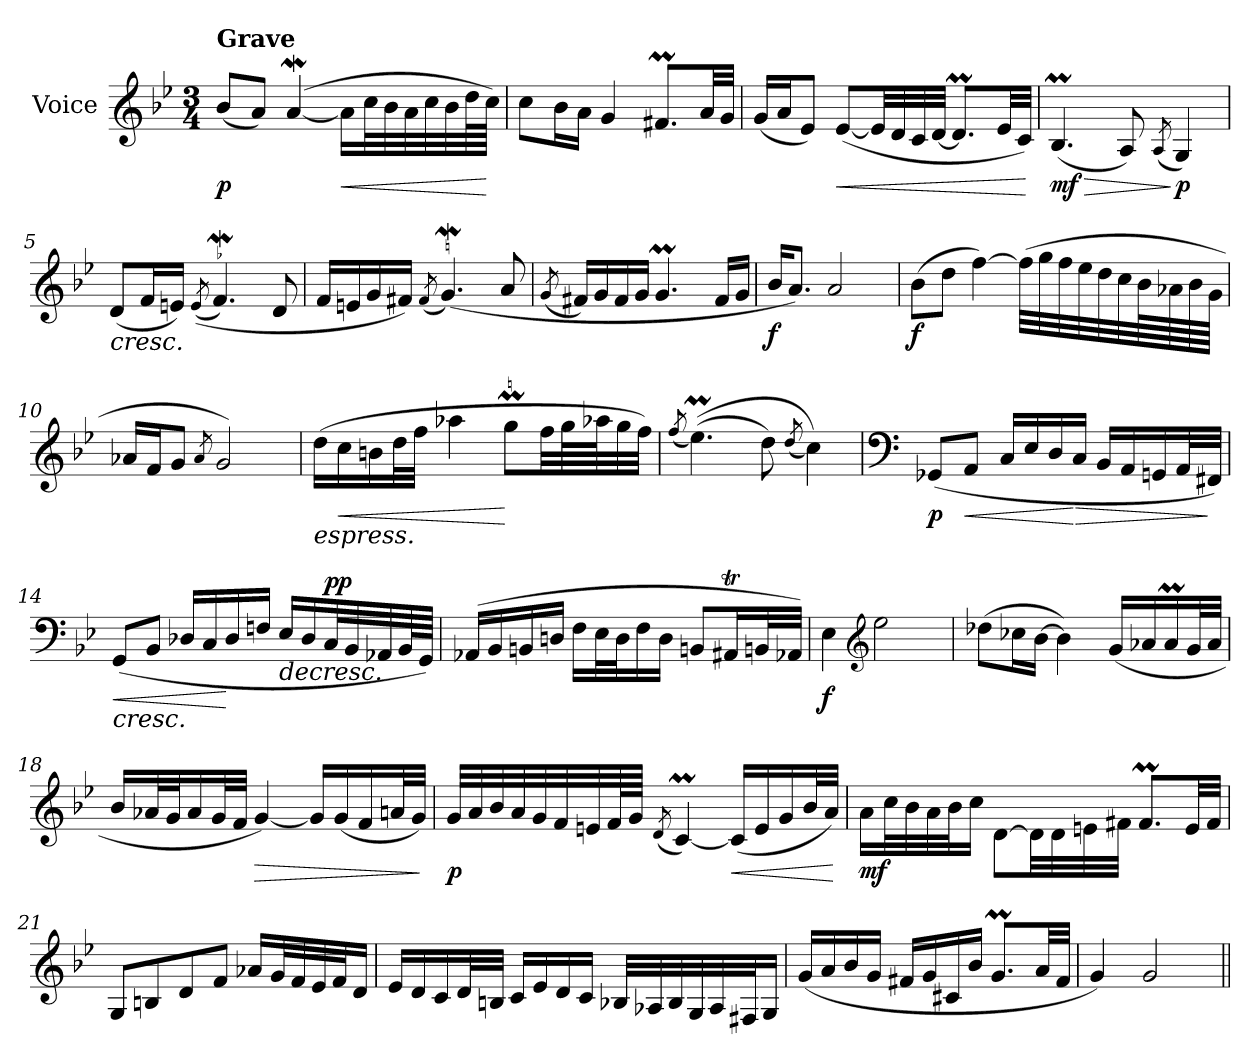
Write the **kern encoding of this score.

**kern	**dynam
*part1	*part1
*staff1	*staff1
*I"Voice	*
*I'V	*
*clefG2	*
*k[b-e-]	*
*M3/4	*
=1	=1
!LO:TX:a:B:t=Grave	!
!	!LO:DY:b
(<8b-/L	p
8a/J)	.
(>[4aW/	.
!	!LO:HP:b
16a\LL]	<
32cc\L	.
32b-\	.
32a\	.
32cc\	.
32b-\	.
64dd\L	.
64cc\JJJJ)	[
=2	=2
8cc\L	.
16b-\L	.
16a\JJ	.
4g/	.
8.f#Xm/L	.
32a/LL	.
32g/JJJ	.
=3	=3
(<16g/LL	.
16a/J	.
8e-/J)	.
!	!LO:HP:b
(>[8e-/L	<
32e-/LL]	.
32d/	.
32c/	.
[32d/JJJ	.
8.dm/L]	.
32e-/LL	.
32c/JJJ)	.
.	[
=4	=4
!	!LO:HP:b
!	!LO:DY:n=1:b
(>4.B-M/	> mf
8A/)	.
(<8qA/	.
!	!LO:DY:n=2:b
4G/)	] p
!!LO:LB:g=z
=5	=5
!LO:TX:b:i:t=cresc.	!
(<8d/L	.
16f/L	.
16en/JJ)	.
(<(<8qe/	.
4.fW/)	.
8d/	.
=6	=6
16f/LL	.
16en/	.
16g/	.
16f#X/JJ)	.
(<8qf#/	.
(<4.gW/)	.
8a/	.
=7	=7
(<8qg/	.
16f#X/LL)	.
16g/	.
16f#/	.
16g/JJ	.
4.gM/	.
16f#/LL	.
16g/JJ	.
=8	=8
!	!LO:DY:b
16b-/KL	f
8.a/J)	.
2a/	.
!!LO:LB:g=z
=9	=9
!	!LO:DY:b
(>8b-\L	f
8dd\J	.
[4ff\)	.
(>32ff\LLL]	.
32gg\	.
32ff\	.
32ee-\	.
32dd\	.
32cc\	.
64b-\L	.
64a-X\	.
64b-\	.
64g\JJJJ	.
=10	=10
16a-X/LL	.
16f/J	.
8g/J	.
8qa-/	.
2g/)	.
=11	=11
!LO:TX:b:i:t=espress.	!
(>16dd\LL	.
!	!LO:HP:b
16cc\	<
16bn\	.
32dd\L	.
32ff\JJJ	.
4aa-X\	.
8ggM\L	[
32ff\LL	.
64gg\L	.
64aa-\J	.
32gg\	.
32ff\JJJ)	.
=12	=12
(<8qff/	.
(>(>4.ee-M\)	.
8dd\)	.
(<8qdd/	.
4cc\))	.
!!LO:LB:g=z
=13	=13
*clefF4	*
!	!LO:DY:b
(>8GG-Xi/L	p
!	!LO:HP:b
8AA/J	<
16C/LL	.
16E-/	.
16D/	.
!	!LO:HP:n=1:b
16C/JJ	[ >
16BB-/LL	.
16AA/	.
16GG/	.
32AA/L	.
32FF#/JJJ)	]
=14	=14
!LO:TX:b:i:t=cresc.	!
!	!LO:HP:b
(>8GG/L	<
8BB-/J	.
16D-X/LL	.
16C/	.
16D-/	[
16Fn/JJ	.
!	!LO:HP:b
16E-/LL	>
16D-/	.
!	!LO:DY:a
!	!LO:DY:n=1:a
32C/L	p p
32BB-/	.
32AA-X/	.
64BB-/L	.
64GG/JJJJ)	.
.	]
=15	=15
(>16AA-X/LL	.
16BB-/	.
16BBni/	.
16Dn/JJ	.
16F\LL	.
32E-\L	.
32D\J	.
16F\	.
16D\JJ	.
8BBni/L	.
16AA#Xtj/L	.
32BBni/L	.
32AA-/JJJ)	.
!!LO:LB:g=z
=16	=16
!	!LO:DY:b
4E-\	f
*clefG2	*
2ee-\	.
=17	=17
(>8dd-X\L	.
16cc-XZ\L	.
[16b-\JJ	.
4b-\])	.
(<16g/LL	.
16a-X/	.
16a-M/	.
32g/L	.
32a-/JJJ	.
=18	=18
16b-/LL	.
32a-X/L	.
32g/J	.
16a-/	.
32g/L	.
32f/JJJ	.
!	!LO:HP:b
[4g/)	>
16g/LL]	.
(<16g/	.
16f/	.
32an/L	.
32g/JJJ)	.
.	]
!!LO:LB:g=z
=19	=19
!	!LO:DY:b
32g/LLL	p
32a/	.
32b-/	.
32a/	.
32g/	.
32f/	.
32en/	.
64f/L	.
64g/JJJJ	.
(<8qd/	.
[4cM/)	.
!	!LO:HP:b
(<16c/LL]	<
16e/	.
16g/	.
32b-/L	.
32a/JJJ)	.
.	[
=20	=20
!	!LO:DY:b
16a\LL	mf
32cc\L	.
32b-\	.
32a\	.
32b-\J	.
16cc\JJ	.
[8d\L	.
32d\LL]	.
32d\	.
32en\	.
32f#X\JJJ	.
8.f#m/L	.
32e/LL	.
32f#/JJJ	.
!!LO:LB:g=z
=21	=21
8G/L	.
8Bn/	.
8d/	.
8f/J	.
16a-X/LL	.
32g/L	.
32f/	.
32e-/	.
32f/J	.
16d/JJ	.
=22	=22
16e-/LL	.
16d/	.
16c/	.
32d/L	.
32Bn/JJJ	.
16c/LL	.
16e-/	.
16d/	.
16c/JJ	.
32B-X/LLL	.
32A-X/	.
32B-/	.
32G/	.
32A-/	.
32F#X/J	.
16G/JJ	.
!!LO:LB:g=z
=23	=23
(<16g/LL	.
16a/	.
16b-/	.
16g/JJ	.
16f#X/LL	.
16g/	.
16c#X/	.
16b-/JJ	.
8.gM/L	.
32a/LL	.
32f#/JJJ	.
=24	=24
4g/)	.
2g/	.
=||	=||
*-	*-
